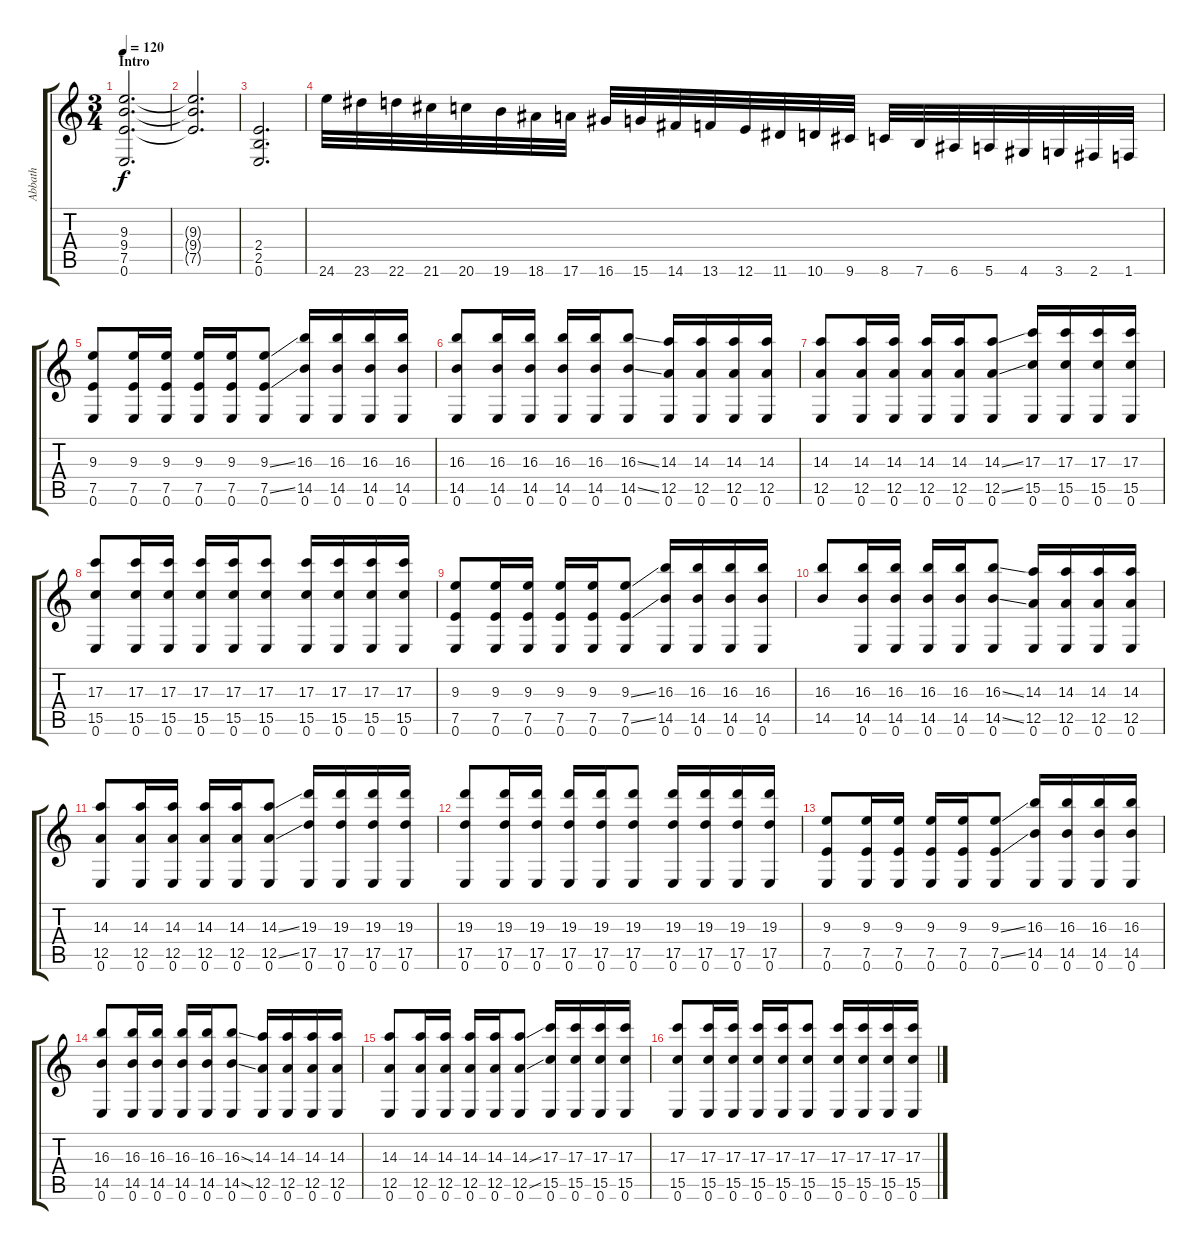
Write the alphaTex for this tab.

\track ("Abbath" "Abbath") {instrument distortionguitar}
\staff {score tabs}
\tuning (E4 B3 G3 D3 A2 E2) {hide}
\ts (3 4)
\section ("" "Intro")
\tempo 120
\clef g2
\ks c
(9.3 9.4 7.5 0.6).2{d dy f instrument distortionguitar} |
(9.3{t} 9.4{t} 7.5{t}).2{d} |
(2.4 2.5 0.6).2{d} |
24.6.32{instrument guitarharmonics} 23.6.32 22.6.32 21.6.32 20.6.32 19.6.32 18.6.32 17.6.32 16.6.32 15.6.32 14.6.32 13.6.32 12.6.32 11.6.32 10.6.32 9.6.32 8.6.32 7.6.32 6.6.32 5.6.32 4.6.32 3.6.32 2.6.32 1.6.32 |
(9.3 7.5 0.6).8{instrument distortionguitar} (9.3 7.5 0.6).16 (9.3 7.5 0.6).16 (9.3 7.5 0.6).16 (9.3 7.5 0.6).16 (9.3{ss} 7.5{ss} 0.6).8 (16.3 14.5 0.6).16 (16.3 14.5 0.6).16 (16.3 14.5 0.6).16 (16.3 14.5 0.6).16 |
(16.3 14.5 0.6).8 (16.3 14.5 0.6).16 (16.3 14.5 0.6).16 (16.3 14.5 0.6).16 (16.3 14.5 0.6).16 (16.3{ss} 14.5{ss} 0.6).8 (14.3 12.5 0.6).16 (14.3 12.5 0.6).16 (14.3 12.5 0.6).16 (14.3 12.5 0.6).16 |
(14.3 12.5 0.6).8 (14.3 12.5 0.6).16 (14.3 12.5 0.6).16 (14.3 12.5 0.6).16 (14.3 12.5 0.6).16 (14.3{ss} 12.5{ss} 0.6).8 (17.3 15.5 0.6).16 (17.3 15.5 0.6).16 (17.3 15.5 0.6).16 (17.3 15.5 0.6).16 |
(17.3 15.5 0.6).8 (17.3 15.5 0.6).16 (17.3 15.5 0.6).16 (17.3 15.5 0.6).16 (17.3 15.5 0.6).16 (17.3 15.5 0.6).8 (17.3 15.5 0.6).16 (17.3 15.5 0.6).16 (17.3 15.5 0.6).16 (17.3 15.5 0.6).16 |
(9.3 7.5 0.6).8 (9.3 7.5 0.6).16 (9.3 7.5 0.6).16 (9.3 7.5 0.6).16 (9.3 7.5 0.6).16 (9.3{ss} 7.5{ss} 0.6).8 (16.3 14.5 0.6).16 (16.3 14.5 0.6).16 (16.3 14.5 0.6).16 (16.3 14.5 0.6).16 |
(16.3 14.5).8 (16.3 14.5 0.6).16 (16.3 14.5 0.6).16 (16.3 14.5 0.6).16 (16.3 14.5 0.6).16 (16.3{ss} 14.5{ss} 0.6).8 (14.3 12.5 0.6).16 (14.3 12.5 0.6).16 (14.3 12.5 0.6).16 (14.3 12.5 0.6).16 |
(14.3 12.5 0.6).8 (14.3 12.5 0.6).16 (14.3 12.5 0.6).16 (14.3 12.5 0.6).16 (14.3 12.5 0.6).16 (14.3{ss} 12.5{ss} 0.6).8 (19.3 17.5 0.6).16 (19.3 17.5 0.6).16 (19.3 17.5 0.6).16 (19.3 17.5 0.6).16 |
(19.3 17.5 0.6).8 (19.3 17.5 0.6).16 (19.3 17.5 0.6).16 (19.3 17.5 0.6).16 (19.3 17.5 0.6).16 (19.3 17.5 0.6).8 (19.3 17.5 0.6).16 (19.3 17.5 0.6).16 (19.3 17.5 0.6).16 (19.3 17.5 0.6).16 |
(9.3 7.5 0.6).8 (9.3 7.5 0.6).16 (9.3 7.5 0.6).16 (9.3 7.5 0.6).16 (9.3 7.5 0.6).16 (9.3{ss} 7.5{ss} 0.6).8 (16.3 14.5 0.6).16 (16.3 14.5 0.6).16 (16.3 14.5 0.6).16 (16.3 14.5 0.6).16 |
(16.3 14.5 0.6).8 (16.3 14.5 0.6).16 (16.3 14.5 0.6).16 (16.3 14.5 0.6).16 (16.3 14.5 0.6).16 (16.3{ss} 14.5{ss} 0.6).8 (14.3 12.5 0.6).16 (14.3 12.5 0.6).16 (14.3 12.5 0.6).16 (14.3 12.5 0.6).16 |
(14.3 12.5 0.6).8 (14.3 12.5 0.6).16 (14.3 12.5 0.6).16 (14.3 12.5 0.6).16 (14.3 12.5 0.6).16 (14.3{ss} 12.5{ss} 0.6).8 (17.3 15.5 0.6).16 (17.3 15.5 0.6).16 (17.3 15.5 0.6).16 (17.3 15.5 0.6).16 |
(17.3 15.5 0.6).8 (17.3 15.5 0.6).16 (17.3 15.5 0.6).16 (17.3 15.5 0.6).16 (17.3 15.5 0.6).16 (17.3 15.5 0.6).8 (17.3 15.5 0.6).16 (17.3 15.5 0.6).16 (17.3 15.5 0.6).16 (17.3 15.5 0.6).16
